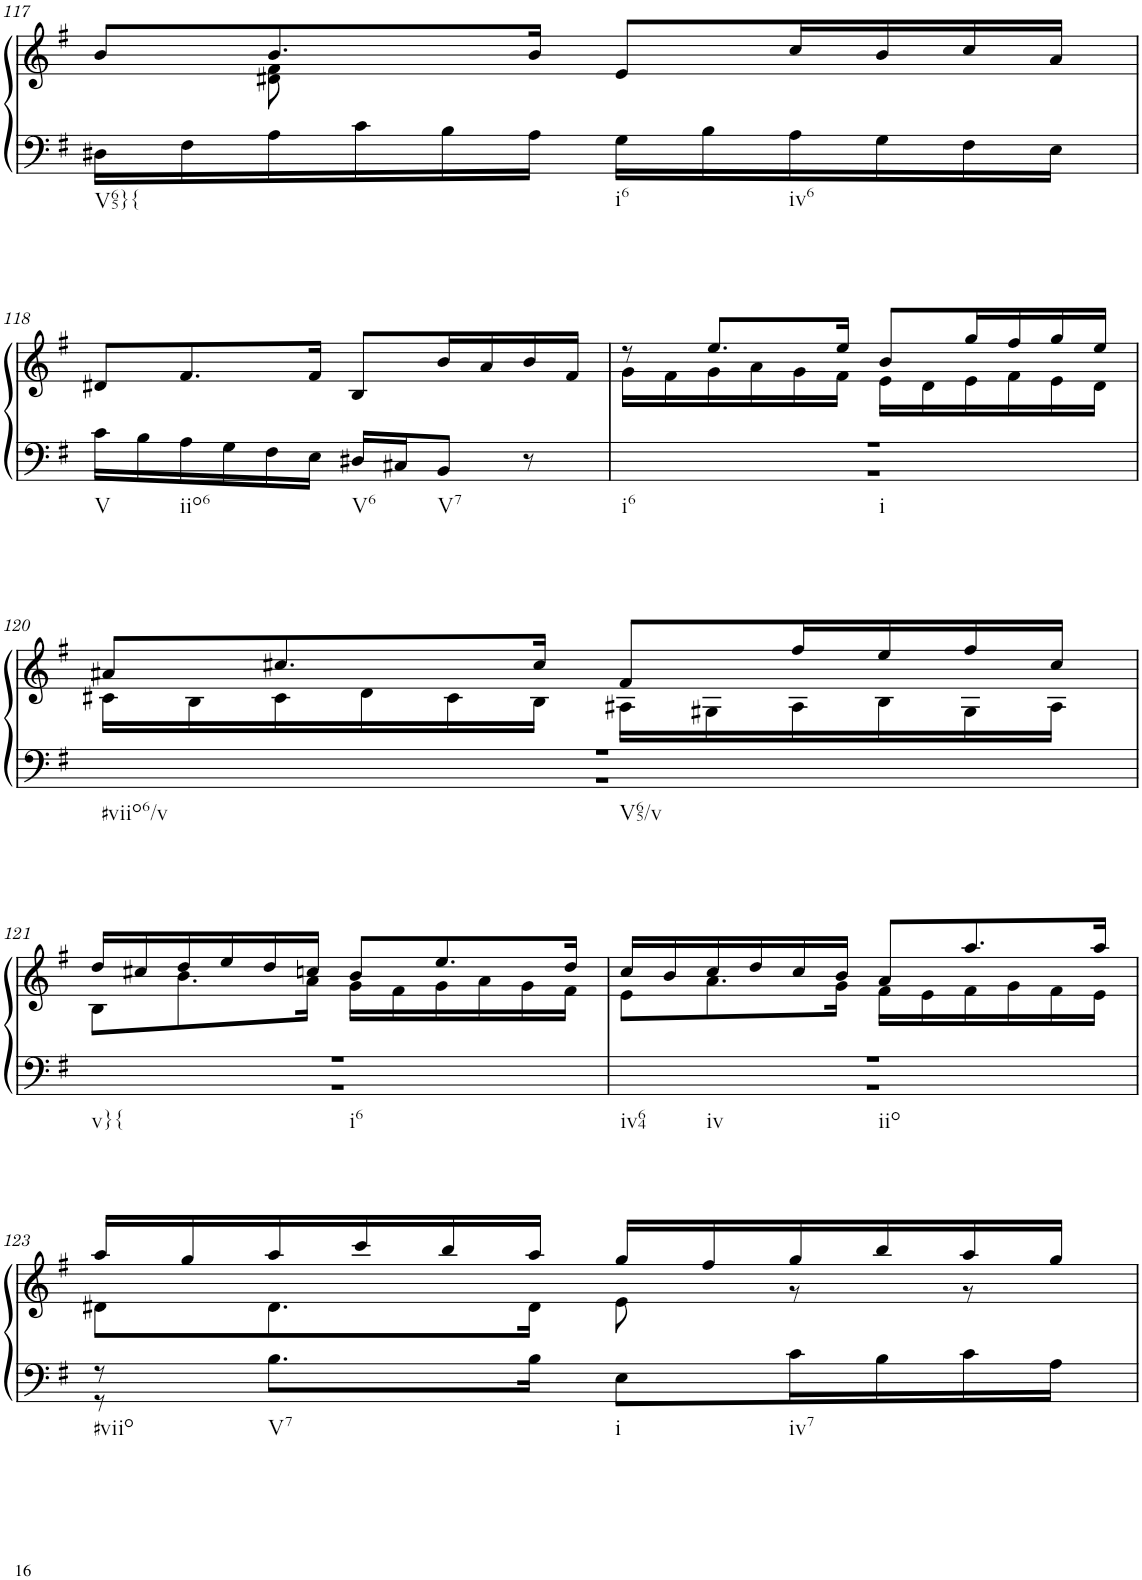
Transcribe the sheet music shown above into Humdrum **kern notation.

**kern	**kern
*part1	*part1
*staff2	*staff1
*I"unbenannt9	*
!!LO:PB:g=z
*clefF4	*clefG2
*k[f#]	*k[f#]
*M6/8	*M6/8
=117	=117
*	*^
!LO:TX:b:t=V65}{	!	!
16D#X\LL	8b/L	8ryy
16F#\	.	.
16A\	8.b/	8d#X\ 8f#\
16c\	.	.
16B\	.	2ryy
16A\JJ	16b/Jk	.
!LO:TX:b:t=i6	!	!
16G\LL	8e/L	.
16B\	.	.
!LO:TX:b:t=iv6	!	!
16A\	16cc/L	.
16G\	16b/	.
16F#\	16cc/	.
16E\JJ	16a/JJ	.
*	*v	*v
!!LO:LB:g=z
=118	=118
!LO:TX:b:t=V	!
16c\LL	8d#X/L
16B\	.
!LO:TX:b:t=iio6	!
16A\	8.f#/
16G\	.
16F#\	.
16E\JJ	16f#/Jk
!LO:TX:b:t=V6	!
16D#X/LL	8B/L
16C#X/J	.
!LO:TX:b:t=V7	!
8BB/J	16b/L
.	16a/
8r	16b/
.	16f#/JJ
=119	=119
*^	*^
!LO:TX:b:t=i6	!	!	!
!LO:TX:b:t=i	!	!	!
2.r	2.r	8r	16g\LL
.	.	.	16f#\
.	.	8.ee/L	16g\
.	.	.	16a\
.	.	.	16g\
.	.	16ee/Jk	16f#\JJ
.	.	8b/L	16e\LL
.	.	.	16d\
.	.	16gg/L	16e\
.	.	16ff#/	16f#\
.	.	16gg/	16e\
.	.	16ee/JJ	16d\JJ
!!LO:LB:g=z	!!
=120	=120	=120	=120
!LO:TX:b:t=#viio6/v	!	!	!
!LO:TX:b:t=V65/v	!	!	!
2.r	2.r	8a#X/L	16c#X\LL
.	.	.	16B\
.	.	8.cc#X/	16c#\
.	.	.	16d\
.	.	.	16c#\
.	.	16cc#/Jk	16B\JJ
.	.	8f#/L	16A#X\LL
.	.	.	16G#X\
.	.	16ff#/L	16A#\
.	.	16ee/	16B\
.	.	16ff#/	16G#\
.	.	16cc#/JJ	16A#\JJ
!!LO:LB:g=z	!!
=121	=121	=121	=121
!LO:TX:b:t=v}{	!	!	!
!LO:TX:b:t=i6	!	!	!
2.r	2.r	16dd/LL	8B\L
.	.	16cc#X/	.
.	.	16dd/	8.b\
.	.	16ee/	.
.	.	16dd/	.
.	.	16ccn/JJ	16a\Jk
.	.	8b/L	16g\LL
.	.	.	16f#\
.	.	8.ee/	16g\
.	.	.	16a\
.	.	.	16g\
.	.	16dd/Jk	16f#\JJ
=122	=122	=122	=122
!LO:TX:b:t=iv64	!	!	!
!LO:TX:b:t=iv	!	!	!
!LO:TX:b:t=iio	!	!	!
2.r	2.r	16cc/LL	8e\L
.	.	16b/	.
.	.	16cc/	8.a\
.	.	16dd/	.
.	.	16cc/	.
.	.	16b/JJ	16g\Jk
.	.	8a/L	16f#\LL
.	.	.	16e\
.	.	8.aa/	16f#\
.	.	.	16g\
.	.	.	16f#\
.	.	16aa/Jk	16e\JJ
!!LO:LB:g=z	!!
=123	=123	=123	=123
!LO:TX:b:t=#viio	!	!	!
8r	8r	16aa/LL	8d#X\L
.	.	16gg/	.
!LO:TX:b:t=V7	!	!	!
8ryy	8.B\L	16aa/	8.d#\
.	.	16ccc/	.
!LO:TX:b:t=i	!	!	!
4ryy	.	16bb/	.
.	16B\Jk	16aa/JJ	16d#\Jk
.	8E\L	16gg/LL	8e\
.	.	16ff#/	.
!LO:TX:b:t=iv7	!	!	!
4ryy	16c\L	16gg/	8r
.	16B\	16bb/	.
.	16c\	16aa/	8r
.	16A\JJ	16gg/JJ	.
*v	*v	*	*
*	*v	*v
=	=
*-	*-
